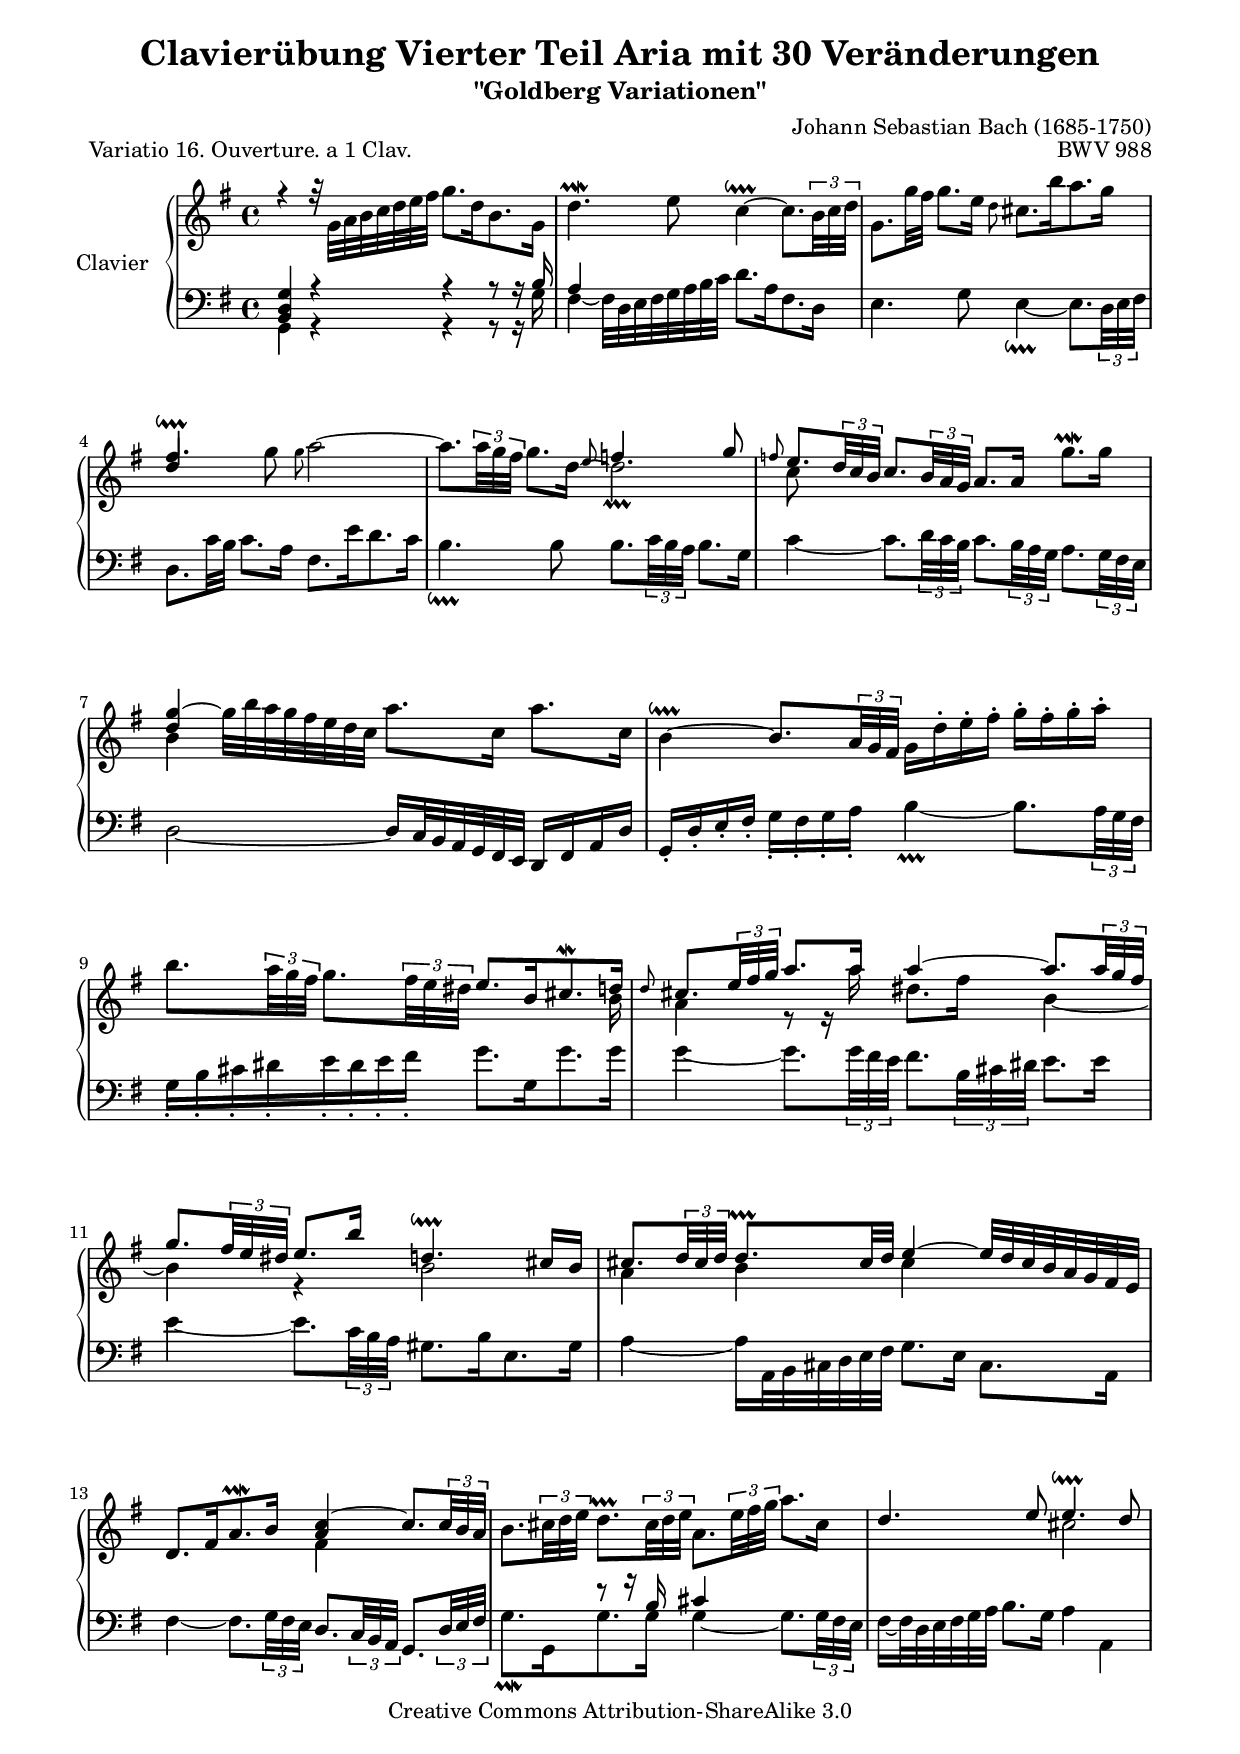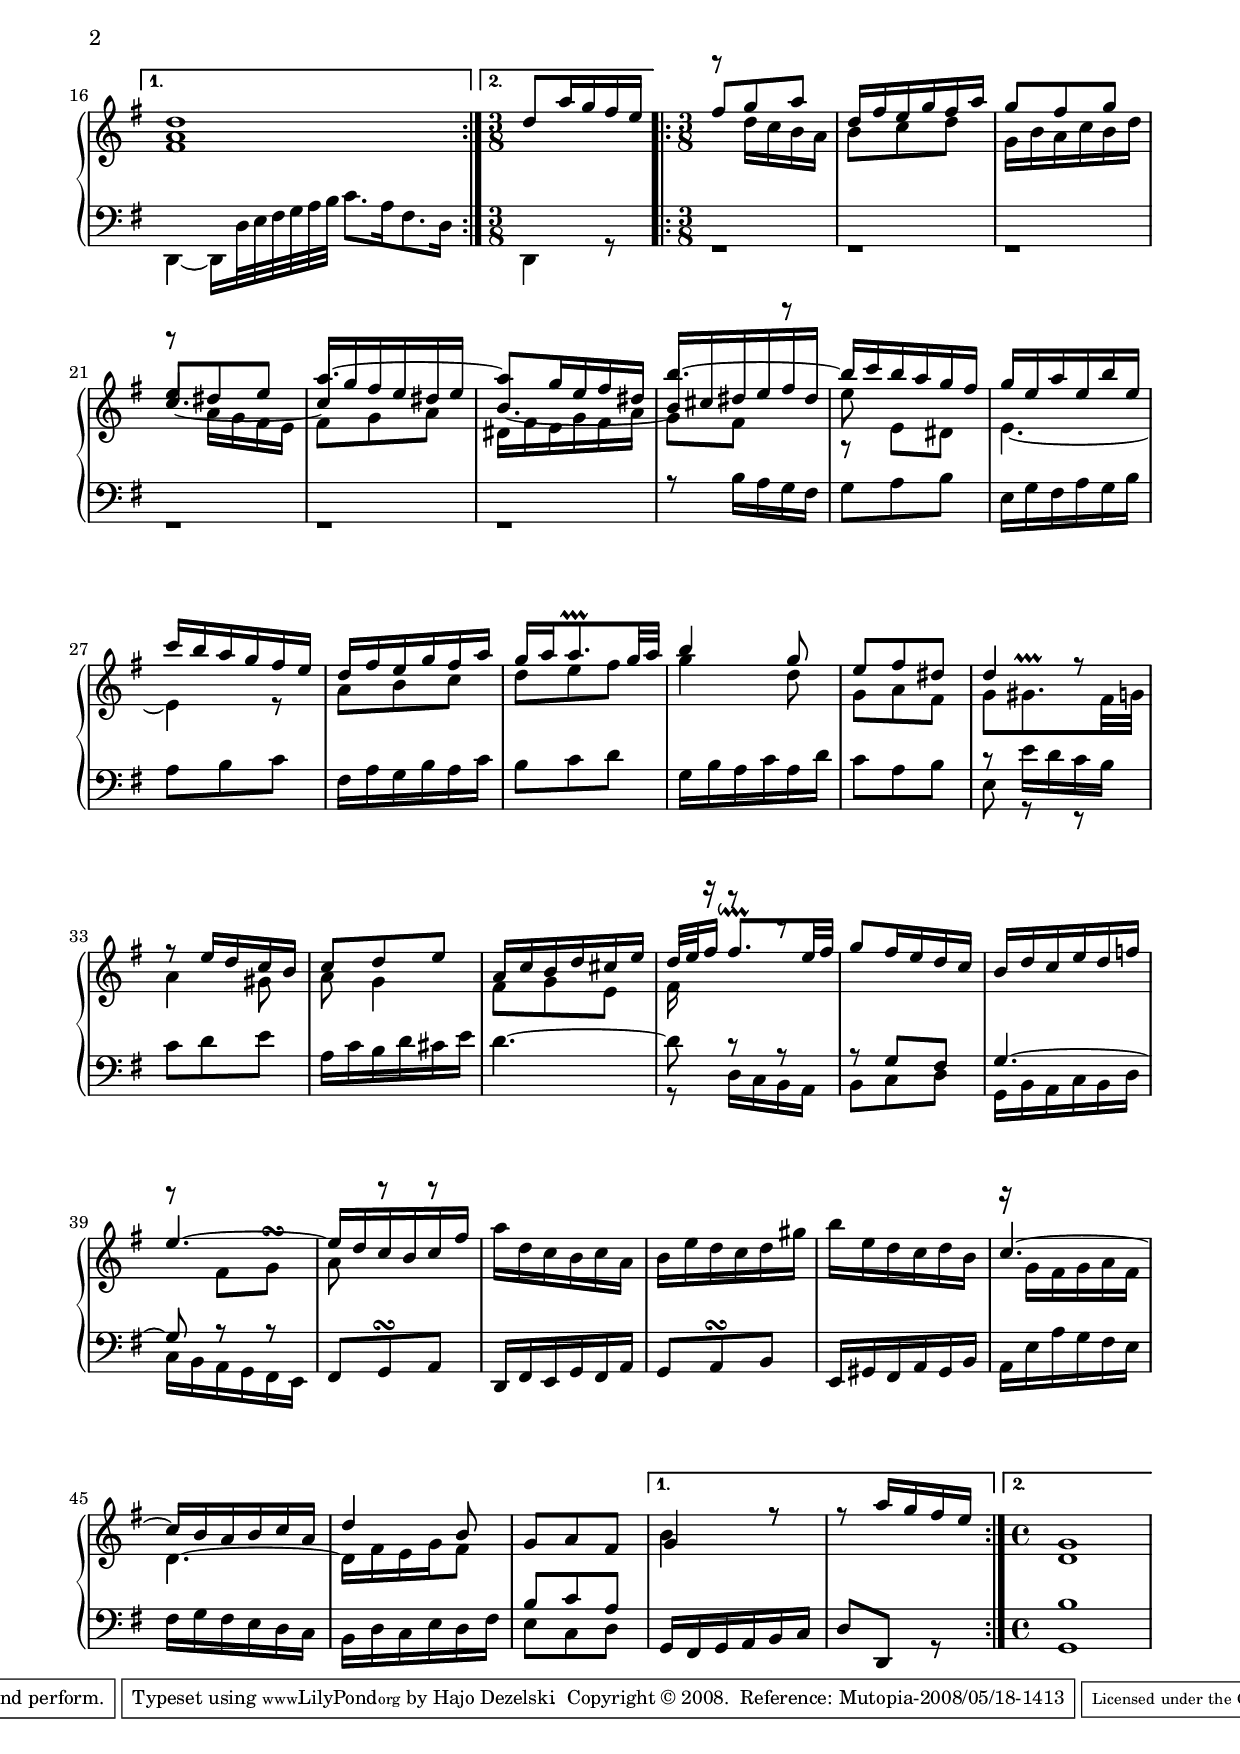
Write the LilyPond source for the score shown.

\version "2.11.44"

\paper {
    page-top-space = #0.0
    %indent = 0.0
    line-width = 18.0\cm
    ragged-bottom = ##f
    ragged-last-bottom = ##f
}

% #(set-default-paper-size "a4")

#(set-global-staff-size 19)

\header {
        title = "Clavierübung Vierter Teil Aria mit 30 Veränderungen"
        subtitle = "\"Goldberg Variationen\""
        piece = "Variatio 16. Ouverture. a 1 Clav."
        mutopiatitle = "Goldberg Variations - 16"
        composer = "Johann Sebastian Bach (1685-1750)"
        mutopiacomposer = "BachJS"
        opus = "BWV 988"
        date = "1741"
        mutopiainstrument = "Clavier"
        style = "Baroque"
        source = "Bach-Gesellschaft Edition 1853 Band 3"
		comment = "Kollidierende Notenspalten ignorieren."
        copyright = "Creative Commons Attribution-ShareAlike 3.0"
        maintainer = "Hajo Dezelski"
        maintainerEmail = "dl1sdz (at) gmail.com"
	
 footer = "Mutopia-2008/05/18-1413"
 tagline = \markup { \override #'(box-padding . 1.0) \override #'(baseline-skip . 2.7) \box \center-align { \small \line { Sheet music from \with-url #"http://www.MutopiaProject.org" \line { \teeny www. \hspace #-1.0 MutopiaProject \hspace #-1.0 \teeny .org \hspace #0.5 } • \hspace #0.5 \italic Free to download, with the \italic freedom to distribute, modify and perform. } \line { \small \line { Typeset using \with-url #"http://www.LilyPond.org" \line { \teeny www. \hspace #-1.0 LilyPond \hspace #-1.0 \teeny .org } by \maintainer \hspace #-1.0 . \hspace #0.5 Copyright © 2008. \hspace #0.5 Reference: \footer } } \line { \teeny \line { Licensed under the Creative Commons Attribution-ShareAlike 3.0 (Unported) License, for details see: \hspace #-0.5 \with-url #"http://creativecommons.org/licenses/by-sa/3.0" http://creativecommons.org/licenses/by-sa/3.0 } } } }
}


sopranoOne =   \relative g' {
    \repeat volta 2 { %begin repeated section
		\stemDown
		r4 r32 g32 [ a b c d e fis ] g8. [ d16 b8. g16 ] | % 1
		d'4. \prallmordent e8 c4 ~ \downprall 
		c8. [ \times 2/3 {b32 c d ] } | % 2
		g,8. [ g'32 fis32 ] g8. [ e16 ] \grace d8 cis8. [ b'16 a8. g16 ] | % 3
		\stemUp fis4. \downprall \stemDown g8 \grace g8 a2 ~ | % 4
		a8. [ \times 2/3 { a32 g fis ]  } 
		g8. [ d16 ] ~ d2 | % 5 
		\stemUp \grace f8 
		e8. [ \times 2/3 { d32 c b ] } 
		c8. [ \times 2/3 { b32 a g ] } a8. [ a16] \stemDown g'8. \prallmordent [ g16] | % 6
		\stemUp <d g>4 ~ \stemDown g32 [ b a g fis e d c ] a'8. [ c,16 ] a'8. [ c,16 ] | % 7
		b4 ~ \downprall \stemUp 
		b8. [ \times 2/3 { a32 g fis ] } 
		\stemDown g16 [ d'-. e-. fis-. ] g-. [ fis-. g-. a-. ] | % 8
		b8. [ \times 2/3 {  a32 g fis ] } 
		g8. [ \times 2/3 {  fis32 e dis ] } \stemUp e8. [ b16 cis8. \mordent d16 ] | % 9
		\grace d8 
		cis8. [ \times 2/3 {  e32 fis g ] } a8. [ a16 ] a4 ~ 
		a8. [ \times 2/3 { a32 g fis ] } | % 10
		g8. [ \times 2/3 { fis32 e dis ] } e8. [ b'16 ] d,4. \downprall cis16 [ b16 ] | % 11
		cis8. [ \times 2/3 { d32 cis d ] } d8. \prallprall [ cis32 d ] e4 ~ e32 [ d cis b a g fis e ] | % 12
		d8. [ fis16 a8. \prallmordent b16 ] <a c>4 ~ 
		c8. [ \times 2/3 {  c32 b a ] } | % 13
		\stemDown 
		b8. [ \times 2/3 {  cis32 d e ] }
		d8. \prallprall [ \times 2/3 { cis32 d e ] }
		a,8. [ \times 2/3 {  e'32 fis g ]} a8. [ cis,16 ] \stemUp| % 14
		d4. e8 e4. \downprall d8 |  % 15
    } %end of repeated section

	\alternative {
		{<fis, a d>1 | } % 16
		{ \time 3/8 d'8 [ a'16 g fis e ] |} % 16
    } %end alternative

	
    \repeat volta 2   { %begin repeated section
		fis8 [ g a ] | % 17
		d,16 [ fis e g fis a ]| % 18
		g8 [ fis g ] | % 19
		e8 [dis e ]| % 20
		a4. ~ | % 21
		a8 [ g16 e fis dis ] | % 22
		b'4. ~ | % 23
		b16 [ c b a g fis ] | % 24
		g16 [ e a e b' e, ] | % 25
		c'16 [ b a g fis e ] | % 26
		d16 [ fis e g fis a ] | % 27
		g16 [ a a8. \prallprall g32 a ] | % 28
		b4 g8 | % 29
		e8 [fis dis ] | % 30
		d4 r8 | % 31
		r8 e16 [ d c b ] | % 32
		c8 [ d e ] | % 33
		a,16 [ c b d cis e ] | % 34
		d32 [ e fis16 ] fis8. \downprall [e32 fis] | % 35
		g8 [ fis16 e d c ] | % 36
		b16 [ d c e d f ] | % 37
		e4. ~ | % 38
		e16 [ d c b c fis ] | % 39
		\stemDown a16 [ d, c b c a ] | % 40
		b16 [ e d c d gis ] | % 41
		b16 [ e, d c d b ] | % 42
		\stemUp c4. ~| % 43
		c16 [ b a b c a ] | % 44
		d4 b8 | % 45
		g8 [ a fis ] | % 46
    } %end repeated section

	\alternative {
		{g4 r8 | r8 a'16 [g fis e ] | } % 47
		{ \time 4/4 < d, g>1 |} % 46
    } %end alternative

}

sopranoTwo =   \relative c'' {
	\repeat volta 2 { %begin repeated section
		\stemUp s1| % 1
		s1| % 2
		s1| % 3
		d4 s1*3/4 | % 4
		s2 \grace e8 f4. \prallprall g8 | % 5
		\stemDown c,8 s1*7/8 | % 6
		b4 s1*3/4  | % 7
		s1 | % 8
		s1*15/16 b16| % 9
		a4 r8 r16 a'16 dis,8. [fis16] b,4 ~ | % 10
		b4 r4 b2 | % 11
		a4 b cis s4 | % 12
		s2 fis,4 s4| % 13
		s1 | % 14
		s2 cis'2 | % 15
	} %end of repeated section
   
	\alternative {
		{s1 | } % 16
		{ \time 3/8 s1*3/8 |} % 16
    } %end alternative

    \repeat volta 2 { %begin repeated section
		\stemUp s1*3/8  | % 17
		s1*3/8  | % 18
		s1*3/8 | % 19
		c4. ~ | % 20
		c16 [ g' fis e dis e ]  | % 21
		b4. ~  | % 22
		b16 [ cis dis e fis dis ]  | % 23
		\stemDown r8 e,8 [ dis ] | % 24
		e4. ~   | % 25
		e4 r8  | % 26
		s1*3/8  | % 27
		s1*3/8  | % 28
		s1*3/8  | % 29
		s1*3/8  | % 30
		s1*3/8  | % 31
		s1*3/8  | % 32
		s1*3/8  | % 33
		s1*3/8  | % 34
		s1*3/8  | % 35
		s1*3/8  | % 36
		s1*3/8  | % 37
		s1*3/8  | % 38
		s1*3/8  | % 39
		s1*3/8  | % 40
		s1*3/8  | % 41
		s1*3/8  | % 42
		s1*3/8  | % 43
		s1*3/8  | % 44
		s1*3/8  | % 45
		s1*3/8  | % 46
	} %end repeated section
	
	\alternative {
		{s1*3/8 | s1*3/8 } % 32
		{ \time 4/4 s1|} % 32
	} %end alternative
}

sopranoThree =   \relative c'' {
	\repeat volta 2 { %begin repeated section
		s1 | % 1
		s1 | % 2
		s1 | % 3
		s1 | % 4
		s1 | % 5
		s1 | % 6
		s1 | % 7
		s1 | % 8
		s1 | % 9
		s1 | % 10
		s1 | % 11
		s1 | % 12
		s1 | % 13
		s1 | % 14
		s1 | % 15
	} %end of repeated section
   
	\alternative {
		{s1 | } % 16
		{ \time 3/8 s1*3/8 |} % 16
	} %end alternative

	\repeat volta 2  { %begin repeated section
		\stemDown r8 d16 [ c b a ] | % 17
		b8 [ c d ] | % 18
		g,16 [ b a c b d ] | % 19
		r8 a16 [ g fis e ]    | % 20
		fis8 [ g a ]   | % 21
		dis,16 [ fis e g fis a ]   | % 22
		g8 [ fis] r8 | % 23
		e'8 s4 | % 24
		s1*3/8   | % 25
		s1*3/8   | % 26
		a,8 [ b c ]  | % 27
		d8 [ e fis ]  | % 28
		g4 d8 | % 29
		g,8 [a fis ]   | % 30
		g8 [ gis8. \prallprall fis32 g ]  | % 31
		a4 gis8  | % 32
		a8 g4  | % 33
		fis8 [g e ]  | % 34
		fis16 r16 r8 r8  | % 35
		s1*3/8   | % 36
		s1*3/8   | % 37
		r8 fis8 [ g ] \turn   | % 38
		a8 r8 r8  | % 39
		s1*3/8   | % 40
		s1*3/8   | % 41
		s1*3/8   | % 42
		r16 g16 [ fis g a fis ] | % 43
		d4. ~   | % 44
		d16 [ fis e g fis8 ]   | % 45
		s1*3/8 | % 46
	} %end repeated section

	\alternative {
		{b4 r8|  % 47
		s1*3/8 | } % 48 
		{ \time 4/4 s1|} % 48
	} %end alternative
}

soprano = << \sopranoOne \\ \sopranoTwo  \\ \sopranoThree>>

%%
%% Bass Clef
%% 


bassOne =   \relative d {
	\repeat volta 2 { %begin repeated section
		\stemUp <b d g>4 r4 r4 r8 r16 b'16  | % 1
		a4 s1*3/4   | % 2
		s1   | % 3
		s1   | % 4
		s1   | % 5
		s1   | % 6
		s1   | % 7
		s1   | % 8
		s1   | % 9
		s1   | % 10
		s1   | % 11
		s1   | % 12
		s1   | % 13
		s4 r8 r16 b16 cis4 s4   | % 14
		s1   | % 15
	} %end of repeated section

	\alternative {
		{s1 | } % 16
		{ \time 3/8 s1*3/8 |} % 16
	} %end alternative

	\repeat volta 2  \time 3/8 { %begin repeated section
		s1*3/8 | % 17
		s1*3/8 | % 18
		s1*3/8 | % 19
		s1*3/8 | % 20
		s1*3/8 | % 21
		s1*3/8 | % 22
		\stemDown r8 b16 [a g fis ] | % 23
		g8 [ a b ] | % 24
		e,16 [ g fis a g b ] | % 25
		a8 [ b c ] | % 26
		fis,16 [ a  g b a c ] | % 27
		b8 [ c d ] | % 28
		g,16 [ b a c a d ]| % 29
		c8 [ a b ] | % 30
		r8 e16 [d c b ] | % 31
		c8 [ d e ] | % 32
		a,16 [ c b d cis e ]| % 33
		d4. ~ | % 34
		d8 r8 r8 | % 35
		\stemUp r8 g,8 [fis] | % 36
		g4. ~ | % 37
		g8 r8 r8 | % 38
		fis,8 [g \turn a ] | % 39
		d,16 [ fis e g fis a ] | % 40
		g8 [ a \turn  b ] | % 41
		e,16 [ gis fis a gis b ] | % 42
		\stemDown a16 [ e' a g fis e ] | % 43
		fis16 [ g fis e d c ] | % 44
		b16 [ d c e d fis ]| % 45
		e8 [ c d ] | % 46
	} %end repeated section

}

bassTwo = \relative c {
	\repeat volta 2 { %begin repeated section
		\stemDown g4 r4 r4 r8 r16 g'16 | % 1
		fis4 ~ fis32 [ d e fis g a b c ] d8. [ a16 fis8. d16 ] | % 2
		e4. g8 e4 ~ \downprall 
		e8. [ \times 2/3 { d32 e fis ] } | % 3
		d8. [ c'32 b ] c8. [ a16 ] fis8. [ e'16 d8. c16 ] | % 4
		b4. \downprall b8 
		b8. [ \times 2/3 { c32  b a ] } 
		b8. [ g16 ] | % 5
		c4 ~ 
		c8. [ \times 2/3 { d32 c b ] }
		c8. [ \times 2/3 { b32 a g ] }
		a8. [ \times 2/3 { g32 fis e ] }| % 6
		d2 ~ \stemUp d16  [ c32 b a g fis e ] d16 [ fis a d ] | % 7
		g,16-. [ d'-. e-. fis-. ] \stemDown g-. [ fis-. g-. a-. ] b4 ~ \prallprall 
		b8. [ \times 2/3 {  a32 g fis ] } | % 8
		g16-. [ b-. cis-. dis-. e-. dis-. e-. fis-. ] g8. [ g,16 g'8. g16 ] | % 9
		g4 ~ 
		g8. [ \times 2/3 { g32  fis e ] }
		fis8. [ \times 2/3 {  b,32  cis dis ] } e8. [ e16 ] | % 10
		e4 ~ 
		e8. [ \times 2/3 {  c32 b a ] } gis8. [ b16 e,8. gis16 ] | % 11
		a4 ~ a16 [ a,32 b cis d e fis ] g8. [ e16 ] cis8. [ a16 ] | % 12
		fis'4 ~ 
		fis8. [ \times 2/3 {  g32 fis e ] } \stemUp 
		d8. [ \times 2/3 { c32 b a ] } 
		g8. [ \times 2/3 { d'32 e fis ] } \stemDown | % 13
		g8. \prallmordent [ g,16  g'8.  g16 ] g4 ~ 
		g8. [ \times 2/3 {  g32 fis e ] } | % 14
		fis16 ~ [ fis32 d e fis g a ] b8. [ g16 ] a4 a, | % 15
	} %end of repeated section

	\alternative {
		{d,4 ~ d16 [ d'32 e fis g a b ] c8. [ a16 fis8. d16 ] | } % 16
		{ \time 3/8 d,4 r8 |} % 16
	} %end alternative

	\repeat volta 2 { % begin repeated section
		r1*3/8 | % 17
		r1*3/8 | % 18
		r1*3/8 | % 19
		r1*3/8 | % 20
		r1*3/8 | % 21
		r1*3/8 | % 22
		s1*3/8 | % 23
		s1*3/8 | % 24
		s1*3/8 | % 25
		s1*3/8 | % 26
		s1*3/8 | % 27
		s1*3/8 | % 28
		s1*3/8 | % 29
		s1*3/8 | % 30
		e'8 r8 r8 | % 31
		s1*3/8 | % 32
		s1*3/8| % 33
		s1*3/8| % 34
		r8 d16 [ c b a ] 
		\stemDown b8 [c d] | % 36
		g,16 [ b a c b d ] | % 37
		c16 [b a g fis e ]  | % 38
		s1*3/8| % 39
		s1*3/8| % 40
		s1*3/8| % 41
		s1*3/8| % 42
		s1*3/8| % 43
		s1*3/8| % 44
		s1*3/8| % 45
		\stemUp b''8 [ c a] | % 46
	} %end repeated section

	\alternative {
		% {b4 r8 |  s1*3/8 | } % 46-47
		{g,16 [ fis g a b c ] |  d8 [d,] r8 | } % 46-47
		{ \time 4/4 <g b'>1 |} % 46
	} %end alternative
}

bass = << \bassOne \\ \bassTwo>>


%% Merge score - Piano staff

\score {
    \context PianoStaff <<
        \set PianoStaff.instrumentName = "Clavier  "
        \set PianoStaff.midiInstrument = "harpsichord"
        \new Staff = "upper" { \clef treble \key g \major \time 4/4 \soprano  }
        \new Staff = "lower"  { \clef bass \key g \major \time 4/4 \bass }
    >>
    \layout{  }
    \midi { }

}
